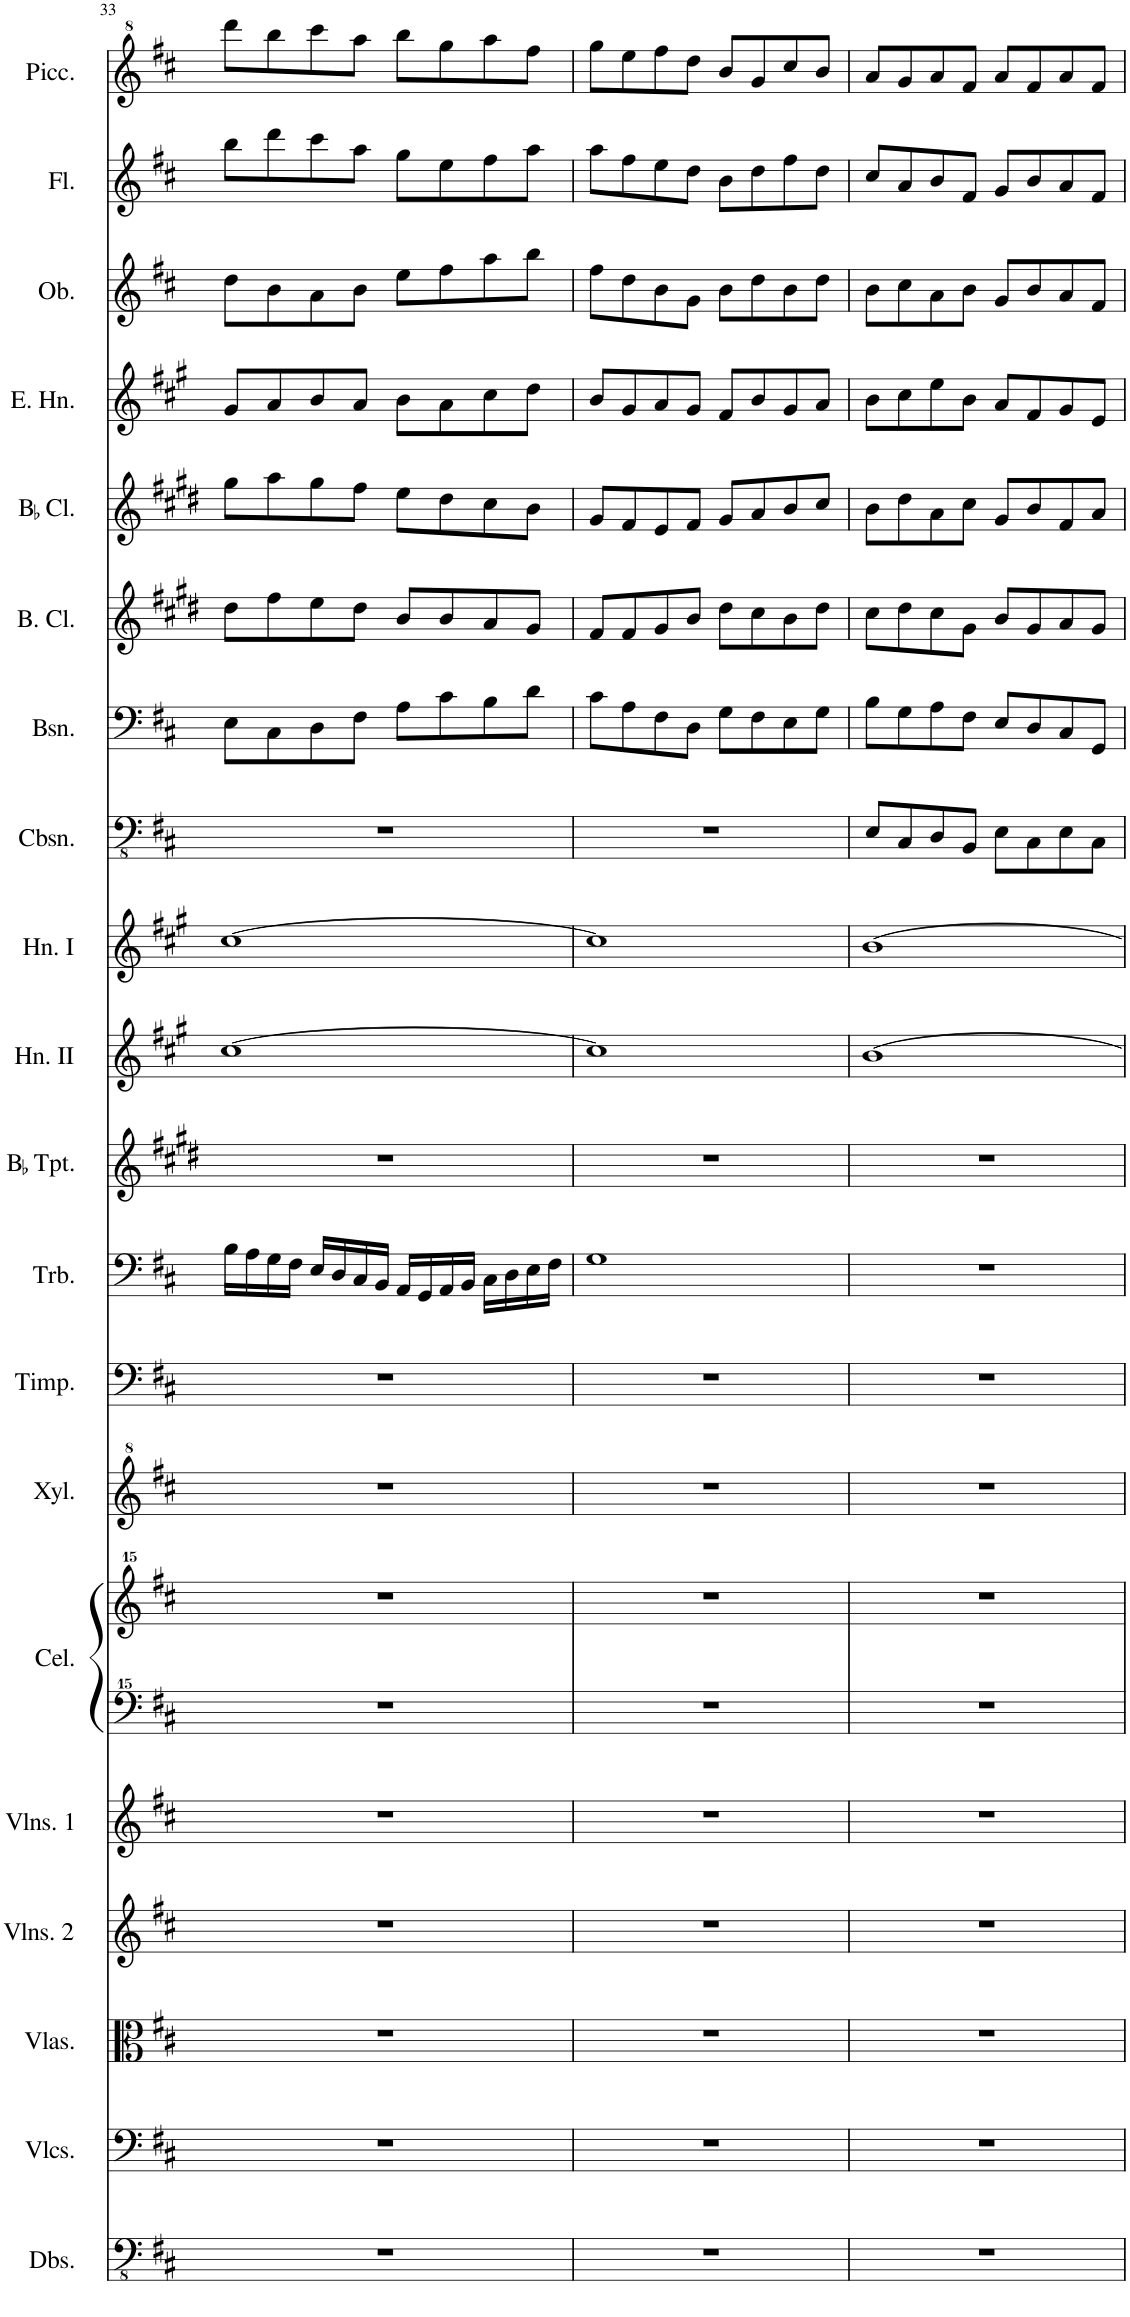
**kern	**kern	**kern	**kern	**kern	**kern	**kern	**kern	**kern	**kern	**kern	**kern	**kern	**kern	**kern	**kern	**kern	**kern	**kern	**kern	**kern
*part20	*part19	*part18	*part17	*part16	*part15	*part15	*part14	*part13	*part12	*part11	*part10	*part9	*part8	*part7	*part6	*part5	*part4	*part3	*part2	*part1
*staff21	*staff20	*staff19	*staff18	*staff17	*staff16	*staff15	*staff14	*staff13	*staff12	*staff11	*staff10	*staff9	*staff8	*staff7	*staff6	*staff5	*staff4	*staff3	*staff2	*staff1
*I"Double Basses	*I"Violoncellos	*I"Violas	*I"Violins 2	*I"Violins 1	*I"Celesta	*	*I"Xylophone	*I"Timpani	*I"Trombone	*I"BaccidentalFlat Trumpet	*I"Horn II	*I"Horn I	*I"Contrabassoon	*I"Bassoon	*I"Bass Clarinet	*I"BaccidentalFlat Clarinet	*I"English Horn	*I"Oboe	*I"Flute	*I"Piccolo
*I'Dbs.	*I'Vlcs.	*I'Vlas.	*I'Vlns. 2	*I'Vlns. 1	*I'Cel.	*	*I'Xyl.	*I'Timp.	*I'Trb.	*I'BaccidentalFlat Tpt.	*I'Hn. II	*I'Hn. I	*I'Cbsn.	*I'Bsn.	*I'B. Cl.	*I'BaccidentalFlat Cl.	*I'E. Hn.	*I'Ob.	*I'Fl.	*I'Picc.
!!LO:PB:g=z
*clefFv4	*clefF4	*clefC3	*clefG2	*clefG2	*clefF^^4	*clefG^^2	*clefG^2	*clefF4	*clefF4	*clefG2	*clefG2	*clefG2	*clefFv4	*clefF4	*clefG2	*clefG2	*clefG2	*clefG2	*clefG2	*clefG^2
*	*	*	*	*	*	*	*	*	*	*Trd1c2	*Trd4c7	*Trd4c7	*Trd7c12	*	*Trd8c14	*Trd1c2	*Trd4c7	*	*	*Trd-7c-12
*k[f#c#]	*k[f#c#]	*k[f#c#]	*k[f#c#]	*k[f#c#]	*k[f#c#]	*k[f#c#]	*k[f#c#]	*k[f#c#]	*k[f#c#]	*k[f#c#g#d#]	*k[f#c#g#]	*k[f#c#g#]	*k[f#c#]	*k[f#c#]	*k[f#c#g#d#]	*k[f#c#g#d#]	*k[f#c#g#]	*k[f#c#]	*k[f#c#]	*k[f#c#]
*M4/4	*M4/4	*M4/4	*M4/4	*M4/4	*M4/4	*M4/4	*M4/4	*M4/4	*M4/4	*M4/4	*M4/4	*M4/4	*M4/4	*M4/4	*M4/4	*M4/4	*M4/4	*M4/4	*M4/4	*M4/4
=33	=33	=33	=33	=33	=33	=33	=33	=33	=33	=33	=33	=33	=33	=33	=33	=33	=33	=33	=33	=33
1r	1r	1r	1r	1r	1r	1r	1r	1r	16B\LL	1r	[1cc#	[1cc#	1r	8E\L	8dd#\L	8gg#\L	8g#/L	8dd\L	8bb\L	8dddd\L
.	.	.	.	.	.	.	.	.	16A\	.	.	.	.	.	.	.	.	.	.	.
.	.	.	.	.	.	.	.	.	16G\	.	.	.	.	8C#\	8ff#\	8aa\	8a/	8b\	8ddd\	8bbb\
.	.	.	.	.	.	.	.	.	16F#\JJ	.	.	.	.	.	.	.	.	.	.	.
.	.	.	.	.	.	.	.	.	16E/LL	.	.	.	.	8D\	8ee\	8gg#\	8b/	8a\	8ccc#\	8cccc#\
.	.	.	.	.	.	.	.	.	16D/	.	.	.	.	.	.	.	.	.	.	.
.	.	.	.	.	.	.	.	.	16C#/	.	.	.	.	8F#\J	8dd#\J	8ff#\J	8a/J	8b\J	8aa\J	8aaa\J
.	.	.	.	.	.	.	.	.	16BB/JJ	.	.	.	.	.	.	.	.	.	.	.
.	.	.	.	.	.	.	.	.	16AA/LL	.	.	.	.	8A\L	8b/L	8ee\L	8b\L	8ee\L	8gg\L	8bbb\L
.	.	.	.	.	.	.	.	.	16GG/	.	.	.	.	.	.	.	.	.	.	.
.	.	.	.	.	.	.	.	.	16AA/	.	.	.	.	8c#\	8b/	8dd#\	8a\	8ff#\	8ee\	8ggg\
.	.	.	.	.	.	.	.	.	16BB/JJ	.	.	.	.	.	.	.	.	.	.	.
.	.	.	.	.	.	.	.	.	16C#\LL	.	.	.	.	8B\	8a/	8cc#\	8cc#\	8aa\	8ff#\	8aaa\
.	.	.	.	.	.	.	.	.	16D\	.	.	.	.	.	.	.	.	.	.	.
.	.	.	.	.	.	.	.	.	16E\	.	.	.	.	8d\J	8g#/J	8b\J	8dd\J	8bb\J	8aa\J	8fff#\J
.	.	.	.	.	.	.	.	.	16F#\JJ	.	.	.	.	.	.	.	.	.	.	.
=34	=34	=34	=34	=34	=34	=34	=34	=34	=34	=34	=34	=34	=34	=34	=34	=34	=34	=34	=34	=34
1r	1r	1r	1r	1r	1r	1r	1r	1r	1G	1r	1cc#]	1cc#]	1r	8c#\L	8f#/L	8g#/L	8b/L	8ff#\L	8aa\L	8ggg\L
.	.	.	.	.	.	.	.	.	.	.	.	.	.	8A\	8f#/	8f#/	8g#/	8dd\	8ff#\	8eee\
.	.	.	.	.	.	.	.	.	.	.	.	.	.	8F#\	8g#/	8e/	8a/	8b\	8ee\	8fff#\
.	.	.	.	.	.	.	.	.	.	.	.	.	.	8D\J	8b/J	8f#/J	8g#/J	8g\J	8dd\J	8ddd\J
.	.	.	.	.	.	.	.	.	.	.	.	.	.	8G\L	8dd#\L	8g#/L	8f#/L	8b\L	8b\L	8bb/L
.	.	.	.	.	.	.	.	.	.	.	.	.	.	8F#\	8cc#\	8a/	8b/	8dd\	8dd\	8gg/
.	.	.	.	.	.	.	.	.	.	.	.	.	.	8E\	8b\	8b/	8g#/	8b\	8ff#\	8ccc#/
.	.	.	.	.	.	.	.	.	.	.	.	.	.	8G\J	8dd#\J	8cc#/J	8a/J	8dd\J	8dd\J	8bb/J
=35	=35	=35	=35	=35	=35	=35	=35	=35	=35	=35	=35	=35	=35	=35	=35	=35	=35	=35	=35	=35
1r	1r	1r	1r	1r	1r	1r	1r	1r	1r	1r	[1b	[1b	8EE/L	8B\L	8cc#\L	8b\L	8b\L	8b\L	8cc#/L	8aa/L
.	.	.	.	.	.	.	.	.	.	.	.	.	8CC#/	8G\	8dd#\	8dd#\	8cc#\	8cc#\	8a/	8gg/
.	.	.	.	.	.	.	.	.	.	.	.	.	8DD/	8A\	8cc#\	8a\	8ee\	8a\	8b/	8aa/
.	.	.	.	.	.	.	.	.	.	.	.	.	8BBB/J	8F#\J	8g#\J	8cc#\J	8b\J	8b\J	8f#/J	8ff#/J
.	.	.	.	.	.	.	.	.	.	.	.	.	8EE\L	8E/L	8b/L	8g#/L	8a/L	8g/L	8g/L	8aa/L
.	.	.	.	.	.	.	.	.	.	.	.	.	8CC#\	8D/	8g#/	8b/	8f#/	8b/	8b/	8ff#/
.	.	.	.	.	.	.	.	.	.	.	.	.	8EE\	8C#/	8a/	8f#/	8g#/	8a/	8a/	8aa/
.	.	.	.	.	.	.	.	.	.	.	.	.	8CC#\J	8GG/J	8g#/J	8a/J	8e/J	8f#/J	8f#/J	8ff#/J
=	=	=	=	=	=	=	=	=	=	=	=	=	=	=	=	=	=	=	=	=
*-	*-	*-	*-	*-	*-	*-	*-	*-	*-	*-	*-	*-	*-	*-	*-	*-	*-	*-	*-	*-
